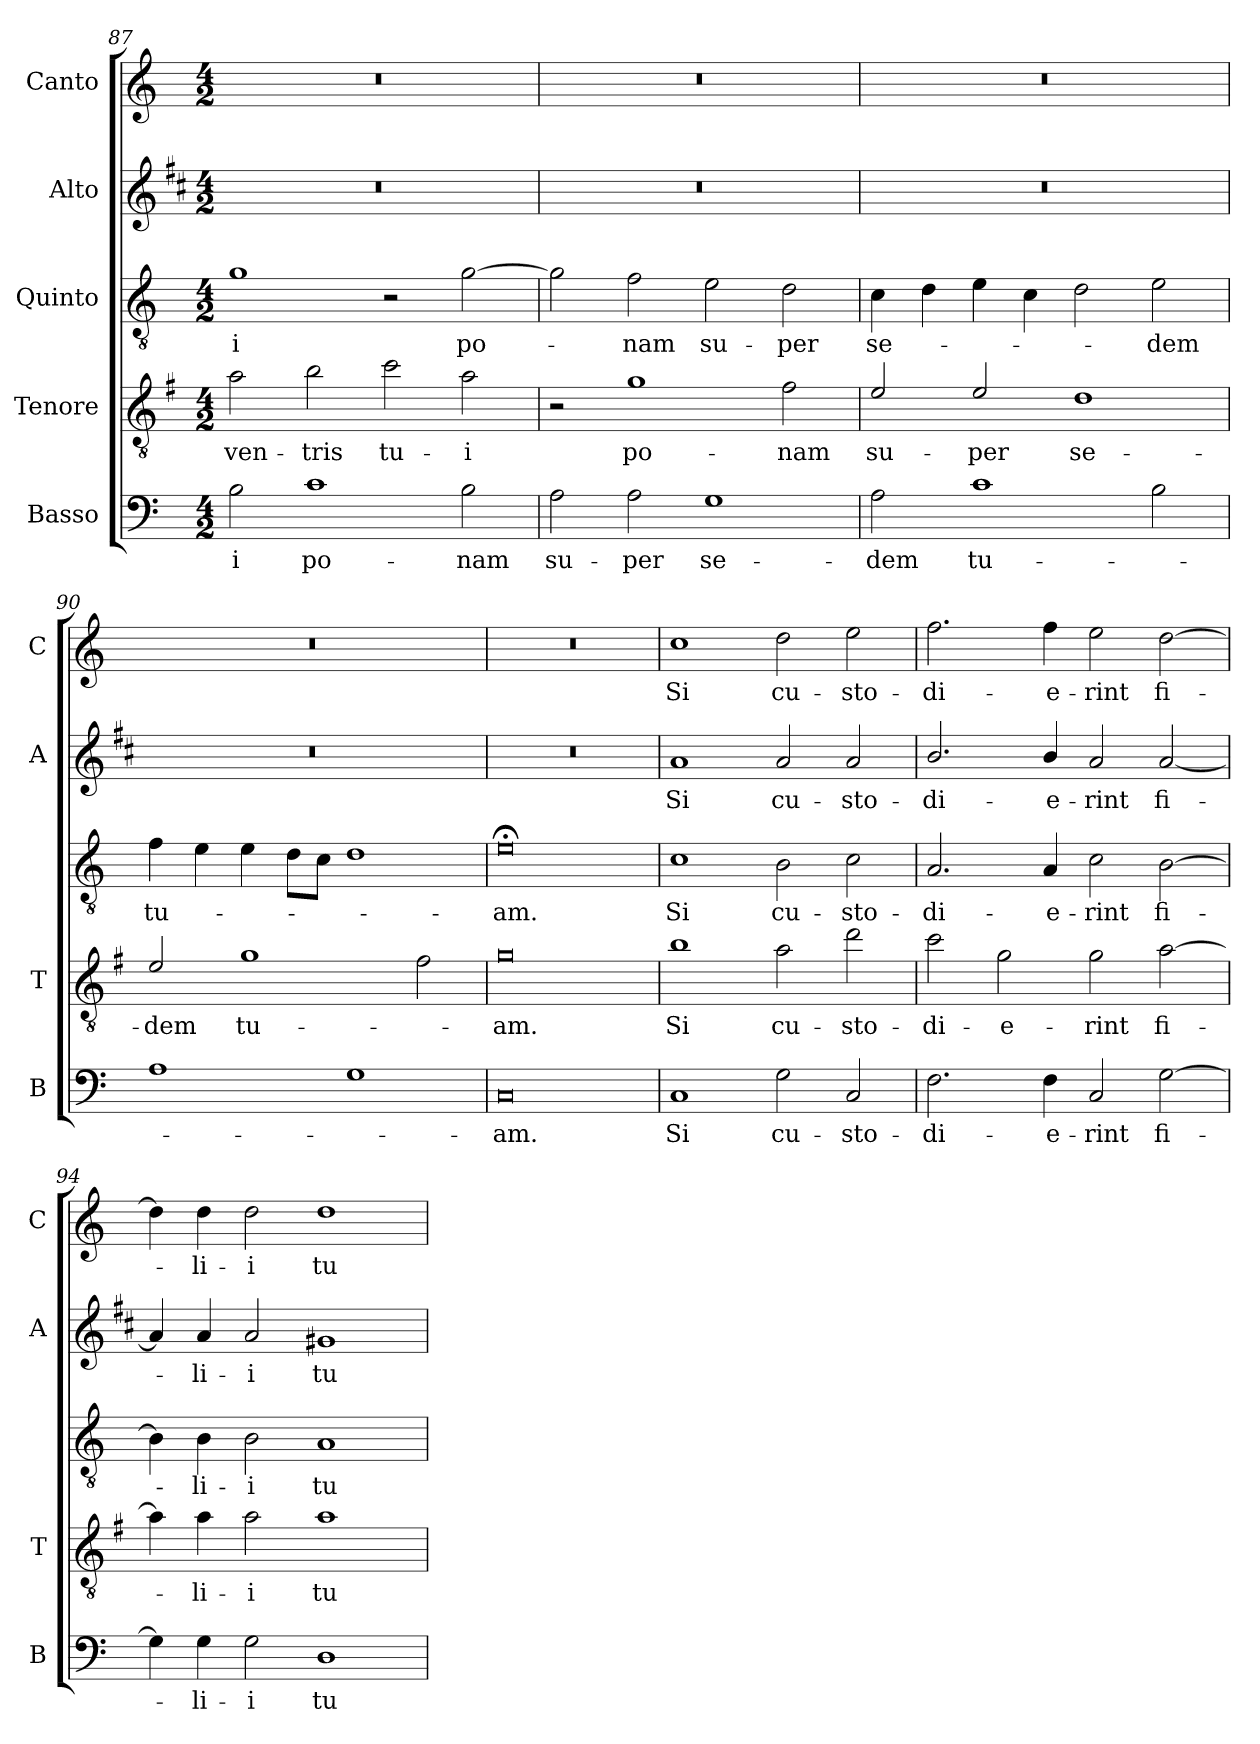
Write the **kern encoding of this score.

**kern	**text	**kern	**text	**kern	**text	**kern	**text	**kern	**text
*part5	*part5	*part4	*part4	*part3	*part3	*part2	*part2	*part1	*part1
*staff5	*staff5	*staff4	*staff4	*staff3	*staff3	*staff2	*staff2	*staff1	*staff1
*I"Basso	*	*I"Tenore	*	*I"Quinto	*	*I"Alto	*	*I"Canto	*
*I'B	*	*I'T	*	*	*	*I'A	*	*I'C	*
*clefF4	*	*clefGv2	*	*clefGv2	*	*clefG2	*	*clefG2	*
*	*	*ITrd4c7	*	*	*	*ITrd1c2	*	*	*
*k[]	*	*k[]	*	*k[]	*	*k[]	*	*k[]	*
*C:	*	*C:	*	*C:	*	*C:	*	*C:	*
*M4/2	*	*M4/2	*	*M4/2	*	*M4/2	*	*M4/2	*
=87	=87	=87	=87	=87	=87	=87	=87	=87	=87
!	!LO:LY:b	!	!LO:LY:b	!	!LO:LY:b	!	!	!	!
2B\	-i	2d\	ven-	1g	-i	0r	.	0r	.
!	!LO:LY:b	!	!LO:LY:b	!	!	!	!	!	!
1c	po-	2e\	-tris	.	.	.	.	.	.
!	!	!	!LO:LY:b	!	!	!	!	!	!
.	.	2f\	tu-	2r	.	.	.	.	.
!	!LO:LY:b	!	!LO:LY:b	!	!LO:LY:b	!	!	!	!
2B\	-nam	2d\	-i	[2g\	po-	.	.	.	.
=88	=88	=88	=88	=88	=88	=88	=88	=88	=88
!	!LO:LY:b	!	!	!	!	!	!	!	!
2A\	su-	2r	.	2g\]	.	0r	.	0r	.
!	!LO:LY:b	!	!LO:LY:b	!	!LO:LY:b	!	!	!	!
2A\	-per	1c	po-	2f\	-nam	.	.	.	.
!	!LO:LY:b	!	!	!	!LO:LY:b	!	!	!	!
1G	se-	.	.	2e\	su-	.	.	.	.
!	!	!	!LO:LY:b	!	!LO:LY:b	!	!	!	!
.	.	2B\	-nam	2d\	-per	.	.	.	.
=89	=89	=89	=89	=89	=89	=89	=89	=89	=89
!	!LO:LY:b	!	!LO:LY:b	!	!LO:LY:b	!	!	!	!
2A\	-dem	2A/	su-	4c\	se-	0r	.	0r	.
.	.	.	.	4d\	.	.	.	.	.
!	!LO:LY:b	!	!LO:LY:b	!	!	!	!	!	!
1c	tu-	2A/	-per	4e\	.	.	.	.	.
.	.	.	.	4c\	.	.	.	.	.
!	!	!	!LO:LY:b	!	!	!	!	!	!
.	.	1G	se-	2d\	.	.	.	.	.
!	!	!	!	!	!LO:LY:b	!	!	!	!
2B\	.	.	.	2e\	-dem	.	.	.	.
!!LO:PB:g=z
=90	=90	=90	=90	=90	=90	=90	=90	=90	=90
!	!	!	!LO:LY:b	!	!LO:LY:b	!	!	!	!
1A	.	2A/	-dem	4f\	tu-	0r	.	0r	.
.	.	.	.	4e\	.	.	.	.	.
!	!	!	!LO:LY:b	!	!	!	!	!	!
.	.	1c	tu-	4e\	.	.	.	.	.
.	.	.	.	8d\L	.	.	.	.	.
.	.	.	.	8c\J	.	.	.	.	.
1G	.	.	.	1d	.	.	.	.	.
.	.	2B\	.	.	.	.	.	.	.
=91	=91	=91	=91	=91	=91	=91	=91	=91	=91
!	!LO:LY:b	!	!LO:LY:b	!	!LO:LY:b	!	!	!	!
0C	-am.	0c	-am.	0e;<	-am.	0r	.	0r	.
=92	=92	=92	=92	=92	=92	=92	=92	=92	=92
!	!LO:LY:b	!	!LO:LY:b	!	!LO:LY:b	!	!LO:LY:b	!	!LO:LY:b
1C	Si	1e	Si	1c	Si	1g	Si	1cc	Si
!	!LO:LY:b	!	!LO:LY:b	!	!LO:LY:b	!	!LO:LY:b	!	!LO:LY:b
2G\	cu-	2d\	cu-	2B\	cu-	2g/	cu-	2dd\	cu-
!	!LO:LY:b	!	!LO:LY:b	!	!LO:LY:b	!	!LO:LY:b	!	!LO:LY:b
2C/	-sto-	2g\	-sto-	2c\	-sto-	2g/	-sto-	2ee\	-sto-
=93	=93	=93	=93	=93	=93	=93	=93	=93	=93
!	!LO:LY:b	!	!LO:LY:b	!	!LO:LY:b	!	!LO:LY:b	!	!LO:LY:b
2.F\	-di-	2f\	-di-	2.A/	-di-	2.a/	-di-	2.ff\	-di-
!	!	!	!LO:LY:b	!	!	!	!	!	!
.	.	2c\	-e-	.	.	.	.	.	.
!	!LO:LY:b	!	!	!	!LO:LY:b	!	!LO:LY:b	!	!LO:LY:b
4F\	-e-	.	.	4A/	-e-	4a/	-e-	4ff\	-e-
!	!LO:LY:b	!	!LO:LY:b	!	!LO:LY:b	!	!LO:LY:b	!	!LO:LY:b
2C/	-rint	2c\	-rint	2c\	-rint	2g/	-rint	2ee\	-rint
!	!LO:LY:b	!	!LO:LY:b	!	!LO:LY:b	!	!LO:LY:b	!	!LO:LY:b
[2G\	fi-	[2d\	fi-	[2B\	fi-	[2g/	fi-	[2dd\	fi-
=94	=94	=94	=94	=94	=94	=94	=94	=94	=94
4G\]	.	4d\]	.	4B\]	.	4g/]	.	4dd\]	.
!	!LO:LY:b	!	!LO:LY:b	!	!LO:LY:b	!	!LO:LY:b	!	!LO:LY:b
4G\	-li-	4d\	-li-	4B\	-li-	4g/	-li-	4dd\	-li-
!	!LO:LY:b	!	!LO:LY:b	!	!LO:LY:b	!	!LO:LY:b	!	!LO:LY:b
2G\	-i	2d\	-i	2B\	-i	2g/	-i	2dd\	-i
!	!LO:LY:b	!	!LO:LY:b	!	!LO:LY:b	!	!LO:LY:b	!	!LO:LY:b
1D	tu-	1d	tu-	1A	tu-	1f#X	tu-	1dd	tu-
=	=	=	=	=	=	=	=	=	=
*-	*-	*-	*-	*-	*-	*-	*-	*-	*-
